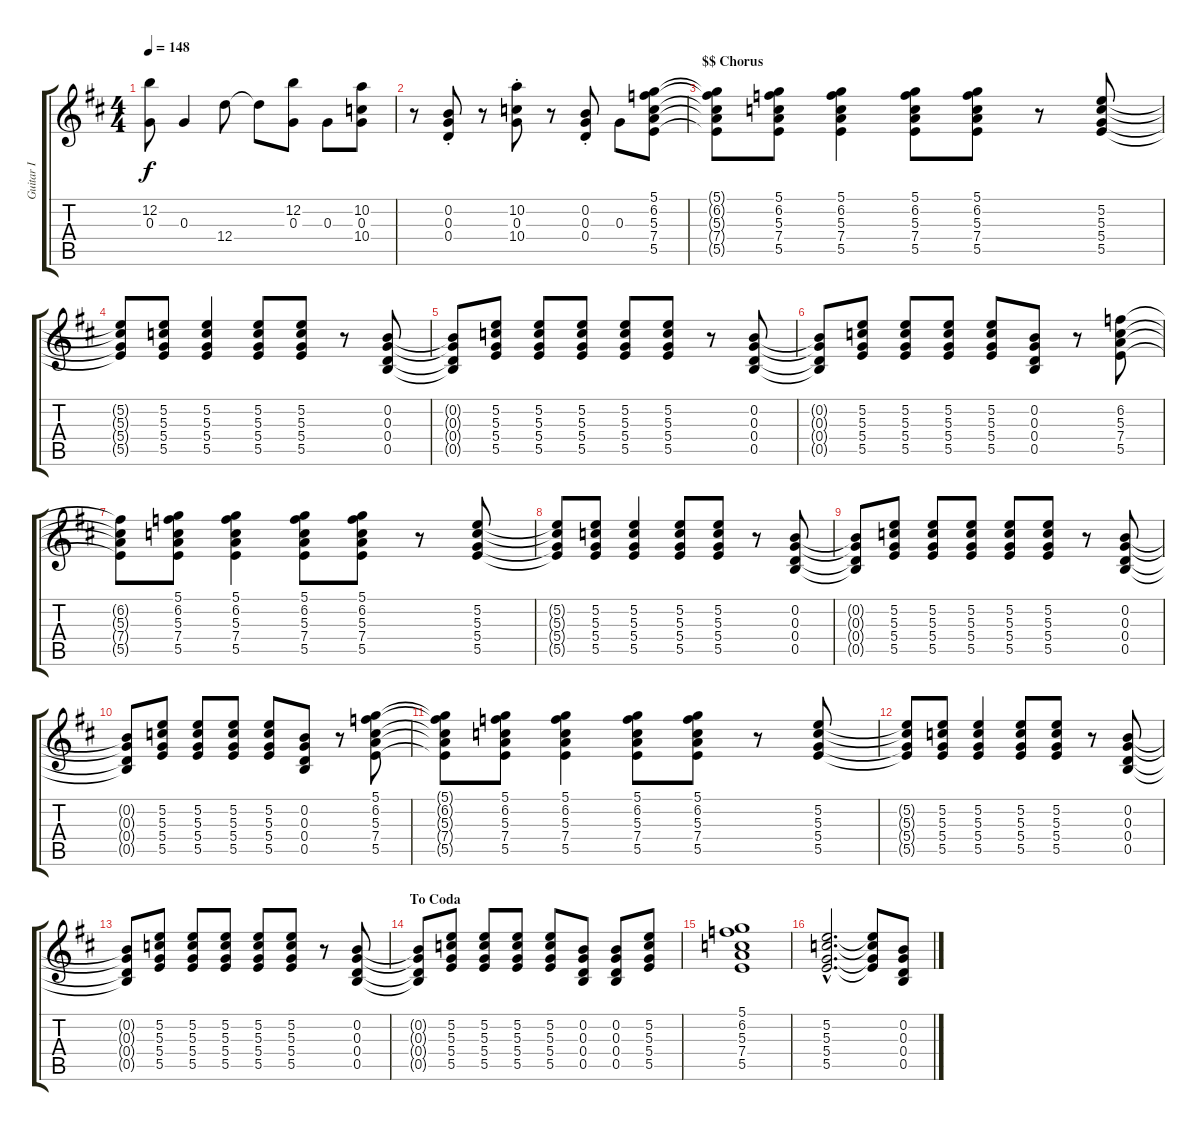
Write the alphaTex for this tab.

\track ("Guitar I" "Guitar I") {instrument distortionguitar}
\staff {score tabs}
\tuning (D4 B3 G3 D3 B2 G2) {hide}
\ts (4 4)
\tempo 148
\clef g2
\ks d
(12.2{t} 0.3{t}).8{dy f} 0.3.4 12.4.8 12.4{t}.8 (12.2 0.3).8 0.3.8 (10.2 0.3 10.4).8 |
r.8 (0.2{st} 0.3{st} 0.4{st}).8 r.8 (10.2{st} 0.3{st} 10.4{st}).8 r.8 (0.2{st} 0.3{st} 0.4{st}).8 0.3.8 (5.1 6.2 5.3 7.4 5.5).8 |
\section ("" "$$ Chorus")
(5.1{t} 6.2{t} 5.3{t} 7.4{t} 5.5{t}).8 (5.1 6.2 5.3 7.4 5.5).8 (5.1 6.2 5.3 7.4 5.5).4 (5.1 6.2 5.3 7.4 5.5).8 (5.1 6.2 5.3 7.4 5.5).8 r.8 (5.2 5.3 5.4 5.5).8 |
(5.2{t} 5.3{t} 5.4{t} 5.5{t}).8 (5.2 5.3 5.4 5.5).8 (5.2 5.3 5.4 5.5).4 (5.2 5.3 5.4 5.5).8 (5.2 5.3 5.4 5.5).8 r.8 (0.2 0.3 0.4 0.5).8 |
(0.2{t} 0.3{t} 0.4{t} 0.5{t}).8 (5.2 5.3 5.4 5.5).8 (5.2 5.3 5.4 5.5).8 (5.2 5.3 5.4 5.5).8 (5.2 5.3 5.4 5.5).8 (5.2 5.3 5.4 5.5).8 r.8 (0.2 0.3 0.4 0.5).8 |
(0.2{t} 0.3{t} 0.4{t} 0.5{t}).8 (5.2 5.3 5.4 5.5).8 (5.2 5.3 5.4 5.5).8 (5.2 5.3 5.4 5.5).8 (5.2 5.3 5.4 5.5).8 (0.2 0.3 0.4 0.5).8 r.8 (6.2 5.3 7.4 5.5).8 |
(6.2{t} 5.3{t} 7.4{t} 5.5{t}).8 (5.1 6.2 5.3 7.4 5.5).8 (5.1 6.2 5.3 7.4 5.5).4 (5.1 6.2 5.3 7.4 5.5).8 (5.1 6.2 5.3 7.4 5.5).8 r.8 (5.2 5.3 5.4 5.5).8 |
(5.2{t} 5.3{t} 5.4{t} 5.5{t}).8 (5.2 5.3 5.4 5.5).8 (5.2 5.3 5.4 5.5).4 (5.2 5.3 5.4 5.5).8 (5.2 5.3 5.4 5.5).8 r.8 (0.2 0.3 0.4 0.5).8 |
(0.2{t} 0.3{t} 0.4{t} 0.5{t}).8 (5.2 5.3 5.4 5.5).8 (5.2 5.3 5.4 5.5).8 (5.2 5.3 5.4 5.5).8 (5.2 5.3 5.4 5.5).8 (5.2 5.3 5.4 5.5).8 r.8 (0.2 0.3 0.4 0.5).8 |
(0.2{t} 0.3{t} 0.4{t} 0.5{t}).8 (5.2 5.3 5.4 5.5).8 (5.2 5.3 5.4 5.5).8 (5.2 5.3 5.4 5.5).8 (5.2 5.3 5.4 5.5).8 (0.2 0.3 0.4 0.5).8 r.8 (5.1 6.2 5.3 7.4 5.5).8 |
(5.1{t} 6.2{t} 5.3{t} 7.4{t} 5.5{t}).8 (5.1 6.2 5.3 7.4 5.5).8 (5.1 6.2 5.3 7.4 5.5).4 (5.1 6.2 5.3 7.4 5.5).8 (5.1 6.2 5.3 7.4 5.5).8 r.8 (5.2 5.3 5.4 5.5).8 |
(5.2{t} 5.3{t} 5.4{t} 5.5{t}).8 (5.2 5.3 5.4 5.5).8 (5.2 5.3 5.4 5.5).4 (5.2 5.3 5.4 5.5).8 (5.2 5.3 5.4 5.5).8 r.8 (0.2 0.3 0.4 0.5).8 |
(0.2{t} 0.3{t} 0.4{t} 0.5{t}).8 (5.2 5.3 5.4 5.5).8 (5.2 5.3 5.4 5.5).8 (5.2 5.3 5.4 5.5).8 (5.2 5.3 5.4 5.5).8 (5.2 5.3 5.4 5.5).8 r.8 (0.2 0.3 0.4 0.5).8 |
\section ("" "To Coda")
(0.2{t} 0.3{t} 0.4{t} 0.5{t}).8 (5.2 5.3 5.4 5.5).8 (5.2 5.3 5.4 5.5).8 (5.2 5.3 5.4 5.5).8 (5.2 5.3 5.4 5.5).8 (0.2 0.3 0.4 0.5).8 (0.2 0.3 0.4 0.5).8 (5.2 5.3 5.4 5.5).8 |
(5.1 6.2 5.3 7.4 5.5).1 |
(5.2{hac} 5.3{hac} 5.4{hac} 5.5{hac}).2{d} (5.2{t} 5.3{t} 5.4{t} 5.5{t}).8 (0.2 0.3 0.4 0.5).8
